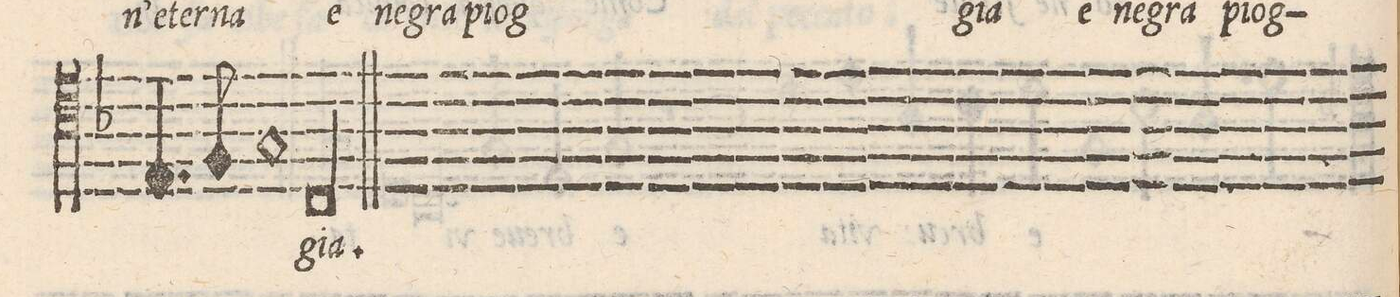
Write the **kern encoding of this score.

**kern	**text
*I"BASSO	*
*clefC4	*
*k[b-]	*
*met(C)	*
*M2/1	*
4.E/	.
8F/	.
=40-	=40-
1G	.
1Cl	-gia.
*	*Xij
==	==
*-	*-
